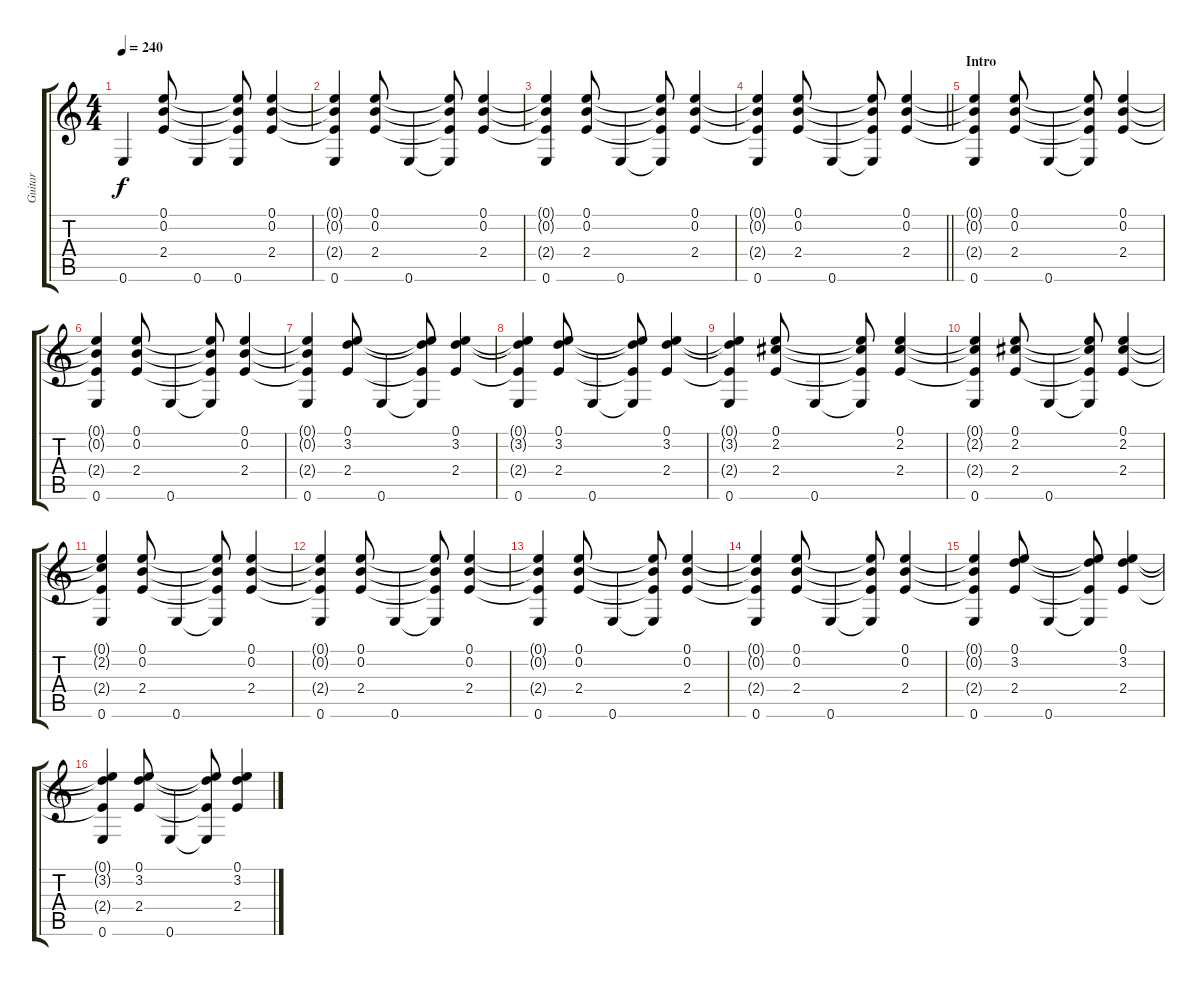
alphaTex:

\track ("Guitar" "Guitar") {instrument acousticguitarsteel}
\staff {score tabs}
\tuning (E4 B3 G3 D3 A2 E2) {hide}
\ts (4 4)
\tempo 240
\clef g2
\ks c
0.6.4{dy f instrument acousticguitarsteel} (0.1 0.2 2.4).8 0.6.4 (0.1{t} 0.2{t} 2.4{t} 0.6).8 (0.1 0.2 2.4).4 |
(0.1{t} 0.2{t} 2.4{t} 0.6).4 (0.1 0.2 2.4).8 0.6.4 (0.1{t} 0.2{t} 2.4{t} 0.6{t}).8 (0.1 0.2 2.4).4 |
(0.1{t} 0.2{t} 2.4{t} 0.6).4 (0.1 0.2 2.4).8 0.6.4 (0.1{t} 0.2{t} 2.4{t} 0.6{t}).8 (0.1 0.2 2.4).4 |
\barLineRight lightlight
(0.1{t} 0.2{t} 2.4{t} 0.6).4 (0.1 0.2 2.4).8 0.6.4 (0.1{t} 0.2{t} 2.4{t} 0.6{t}).8 (0.1 0.2 2.4).4 |
\section ("" "Intro")
(0.1{t} 0.2{t} 2.4{t} 0.6).4 (0.1 0.2 2.4).8 0.6.4 (0.1{t} 0.2{t} 2.4{t} 0.6{t}).8 (0.1 0.2 2.4).4 |
(0.1{t} 0.2{t} 2.4{t} 0.6).4 (0.1 0.2 2.4).8 0.6.4 (0.1{t} 0.2{t} 2.4{t} 0.6{t}).8 (0.1 0.2 2.4).4 |
(0.1{t} 0.2{t} 2.4{t} 0.6).4 (0.1 3.2 2.4).8 0.6.4 (0.1{t} 3.2{t} 2.4{t} 0.6{t}).8 (0.1 3.2 2.4).4 |
(0.1{t} 3.2{t} 2.4{t} 0.6).4 (0.1 3.2 2.4).8 0.6.4 (0.1{t} 3.2{t} 2.4{t} 0.6{t}).8 (0.1 3.2 2.4).4 |
(0.1{t} 3.2{t} 2.4{t} 0.6).4 (0.1 2.2 2.4).8 0.6.4 (0.1{t} 2.2{t} 2.4{t} 0.6{t}).8 (0.1 2.2 2.4).4 |
(0.1{t} 2.2{t} 2.4{t} 0.6).4 (0.1 2.2 2.4).8 0.6.4 (0.1{t} 2.2{t} 2.4{t} 0.6{t}).8 (0.1 2.2 2.4).4 |
(0.1{t} 2.2{t} 2.4{t} 0.6).4 (0.1 0.2 2.4).8 0.6.4 (0.1{t} 0.2{t} 2.4{t} 0.6{t}).8 (0.1 0.2 2.4).4 |
(0.1{t} 0.2{t} 2.4{t} 0.6).4 (0.1 0.2 2.4).8 0.6.4 (0.1{t} 0.2{t} 2.4{t} 0.6{t}).8 (0.1 0.2 2.4).4 |
(0.1{t} 0.2{t} 2.4{t} 0.6).4 (0.1 0.2 2.4).8 0.6.4 (0.1{t} 0.2{t} 2.4{t} 0.6{t}).8 (0.1 0.2 2.4).4 |
(0.1{t} 0.2{t} 2.4{t} 0.6).4 (0.1 0.2 2.4).8 0.6.4 (0.1{t} 0.2{t} 2.4{t} 0.6{t}).8 (0.1 0.2 2.4).4 |
(0.1{t} 0.2{t} 2.4{t} 0.6).4 (0.1 3.2 2.4).8 0.6.4 (0.1{t} 3.2{t} 2.4{t} 0.6{t}).8 (0.1 3.2 2.4).4 |
(0.1{t} 3.2{t} 2.4{t} 0.6).4 (0.1 3.2 2.4).8 0.6.4 (0.1{t} 3.2{t} 2.4{t} 0.6{t}).8 (0.1 3.2 2.4).4
